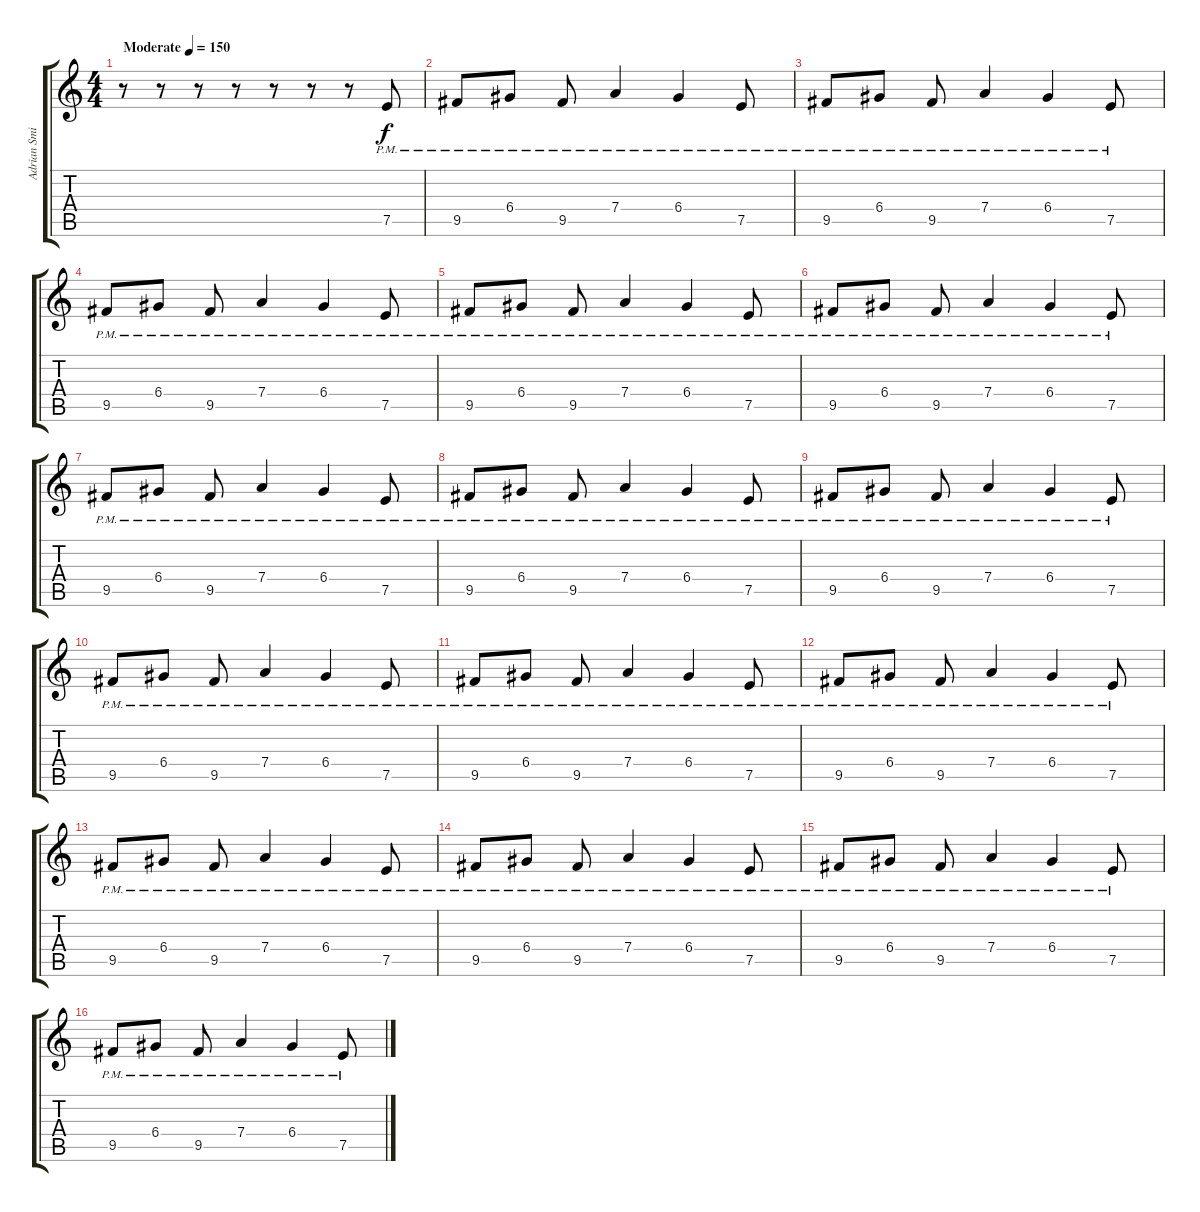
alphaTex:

\track ("Adrian Smith" "Adrian Smi") {instrument distortionguitar}
\staff {score tabs}
\tuning (E4 B3 G3 D3 A2 E2) {hide}
\ts (4 4)
\tempo (150 "Moderate")
\clef g2
\ks c
r.8{dy f instrument distortionguitar} r.8 r.8 r.8 r.8 r.8 r.8 7.5{pm}.8 |
9.5{pm}.8 6.4{pm}.8 9.5{pm}.8 7.4{pm}.4 6.4{pm}.4 7.5{pm}.8 |
9.5{pm}.8 6.4{pm}.8 9.5{pm}.8 7.4{pm}.4 6.4{pm}.4 7.5{pm}.8 |
9.5{pm}.8 6.4{pm}.8 9.5{pm}.8 7.4{pm}.4 6.4{pm}.4 7.5{pm}.8 |
9.5{pm}.8 6.4{pm}.8 9.5{pm}.8 7.4{pm}.4 6.4{pm}.4 7.5{pm}.8 |
9.5{pm}.8 6.4{pm}.8 9.5{pm}.8 7.4{pm}.4 6.4{pm}.4 7.5{pm}.8 |
9.5{pm}.8 6.4{pm}.8 9.5{pm}.8 7.4{pm}.4 6.4{pm}.4 7.5{pm}.8 |
9.5{pm}.8 6.4{pm}.8 9.5{pm}.8 7.4{pm}.4 6.4{pm}.4 7.5{pm}.8 |
9.5{pm}.8 6.4{pm}.8 9.5{pm}.8 7.4{pm}.4 6.4{pm}.4 7.5{pm}.8 |
9.5{pm}.8 6.4{pm}.8 9.5{pm}.8 7.4{pm}.4 6.4{pm}.4 7.5{pm}.8 |
9.5{pm}.8 6.4{pm}.8 9.5{pm}.8 7.4{pm}.4 6.4{pm}.4 7.5{pm}.8 |
9.5{pm}.8 6.4{pm}.8 9.5{pm}.8 7.4{pm}.4 6.4{pm}.4 7.5{pm}.8 |
9.5{pm}.8 6.4{pm}.8 9.5{pm}.8 7.4{pm}.4 6.4{pm}.4 7.5{pm}.8 |
9.5{pm}.8 6.4{pm}.8 9.5{pm}.8 7.4{pm}.4 6.4{pm}.4 7.5{pm}.8 |
9.5{pm}.8 6.4{pm}.8 9.5{pm}.8 7.4{pm}.4 6.4{pm}.4 7.5{pm}.8 |
9.5{pm}.8 6.4{pm}.8 9.5{pm}.8 7.4{pm}.4 6.4{pm}.4 7.5{pm}.8
